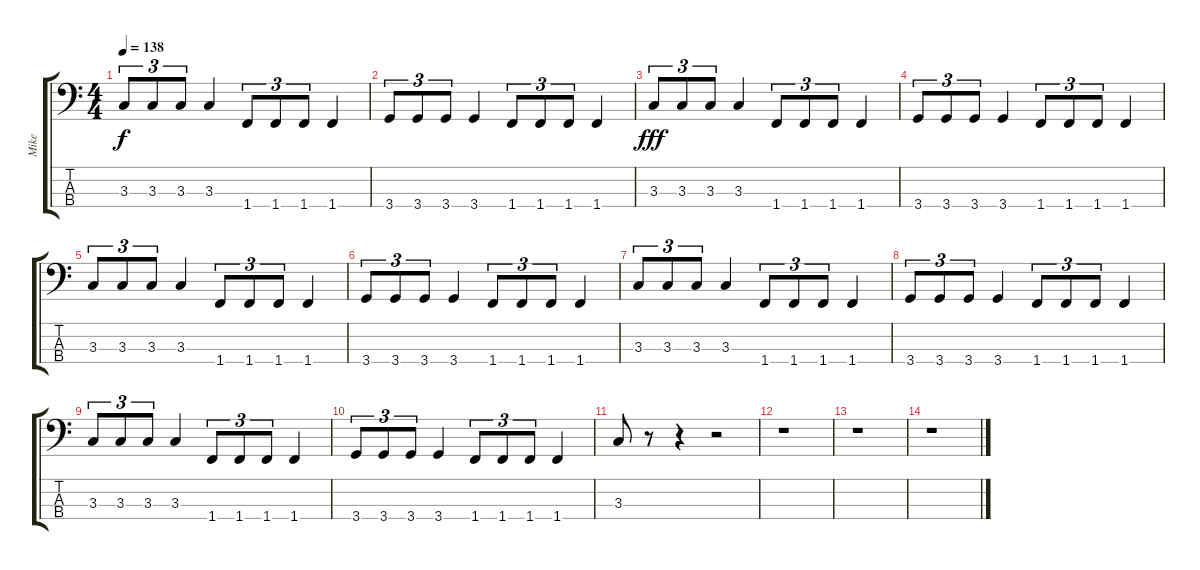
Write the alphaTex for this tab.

\track ("Mike" "Mike") {instrument electricbasspick}
\staff {score tabs}
\tuning (G2 D2 A1 E1) {hide}
\ts (4 4)
\tempo 138
\clef f4
\ks c
3.3.8{tu (3 2) dy f} 3.3.8{tu (3 2)} 3.3.8{tu (3 2)} 3.3.4 1.4.8{tu (3 2)} 1.4.8{tu (3 2)} 1.4.8{tu (3 2)} 1.4.4 |
3.4.8{tu (3 2)} 3.4.8{tu (3 2)} 3.4.8{tu (3 2)} 3.4.4 1.4.8{tu (3 2)} 1.4.8{tu (3 2)} 1.4.8{tu (3 2)} 1.4.4 |
3.3.8{tu (3 2) dy fff} 3.3.8{tu (3 2)} 3.3.8{tu (3 2)} 3.3.4 1.4.8{tu (3 2)} 1.4.8{tu (3 2)} 1.4.8{tu (3 2)} 1.4.4 |
3.4.8{tu (3 2)} 3.4.8{tu (3 2)} 3.4.8{tu (3 2)} 3.4.4 1.4.8{tu (3 2)} 1.4.8{tu (3 2)} 1.4.8{tu (3 2)} 1.4.4 |
3.3.8{tu (3 2)} 3.3.8{tu (3 2)} 3.3.8{tu (3 2)} 3.3.4 1.4.8{tu (3 2)} 1.4.8{tu (3 2)} 1.4.8{tu (3 2)} 1.4.4 |
3.4.8{tu (3 2)} 3.4.8{tu (3 2)} 3.4.8{tu (3 2)} 3.4.4 1.4.8{tu (3 2)} 1.4.8{tu (3 2)} 1.4.8{tu (3 2)} 1.4.4 |
3.3.8{tu (3 2)} 3.3.8{tu (3 2)} 3.3.8{tu (3 2)} 3.3.4 1.4.8{tu (3 2)} 1.4.8{tu (3 2)} 1.4.8{tu (3 2)} 1.4.4 |
3.4.8{tu (3 2)} 3.4.8{tu (3 2)} 3.4.8{tu (3 2)} 3.4.4 1.4.8{tu (3 2)} 1.4.8{tu (3 2)} 1.4.8{tu (3 2)} 1.4.4 |
3.3.8{tu (3 2)} 3.3.8{tu (3 2)} 3.3.8{tu (3 2)} 3.3.4 1.4.8{tu (3 2)} 1.4.8{tu (3 2)} 1.4.8{tu (3 2)} 1.4.4 |
3.4.8{tu (3 2)} 3.4.8{tu (3 2)} 3.4.8{tu (3 2)} 3.4.4 1.4.8{tu (3 2)} 1.4.8{tu (3 2)} 1.4.8{tu (3 2)} 1.4.4 |
3.3.8 r.8 r.4 r.2 |
r.1 |
r.1 |
r.1
